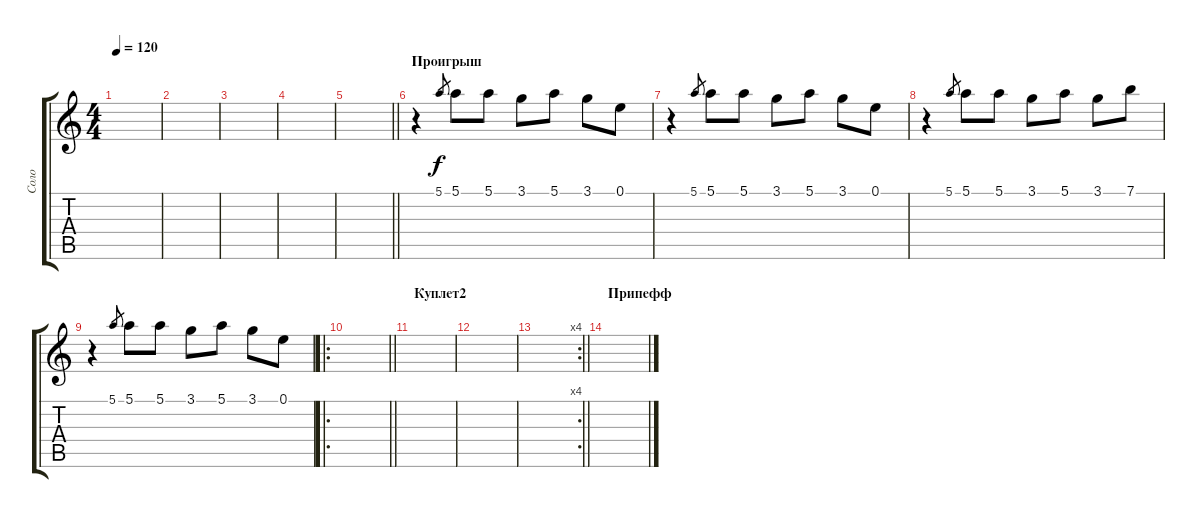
\track ("Соло" "Соло") {instrument overdrivenguitar}
\staff {score tabs}
\tuning (E4 B3 G3 D3 A2 E2) {hide}
\ts (4 4)
\tempo 120
\clef g2
\ks c
|
|
|
|
\barLineRight lightlight
|
\section ("" "Проигрыш")
r.4 5.1.8{gr} 5.1.8 5.1.8 3.1.8 5.1.8 3.1.8 0.1.8 |
r.4 5.1.8{gr} 5.1.8 5.1.8 3.1.8 5.1.8 3.1.8 0.1.8 |
r.4 5.1.8{gr} 5.1.8 5.1.8 3.1.8 5.1.8 3.1.8 7.1.8 |
r.4 5.1.8{gr} 5.1.8 5.1.8 3.1.8 5.1.8 3.1.8 0.1.8 |
\ro
\barLineRight lightlight
|
\section ("" "Куплет2")
|
|
\rc 4
\barLineRight lightlight
|
\section ("" "Припефф")
